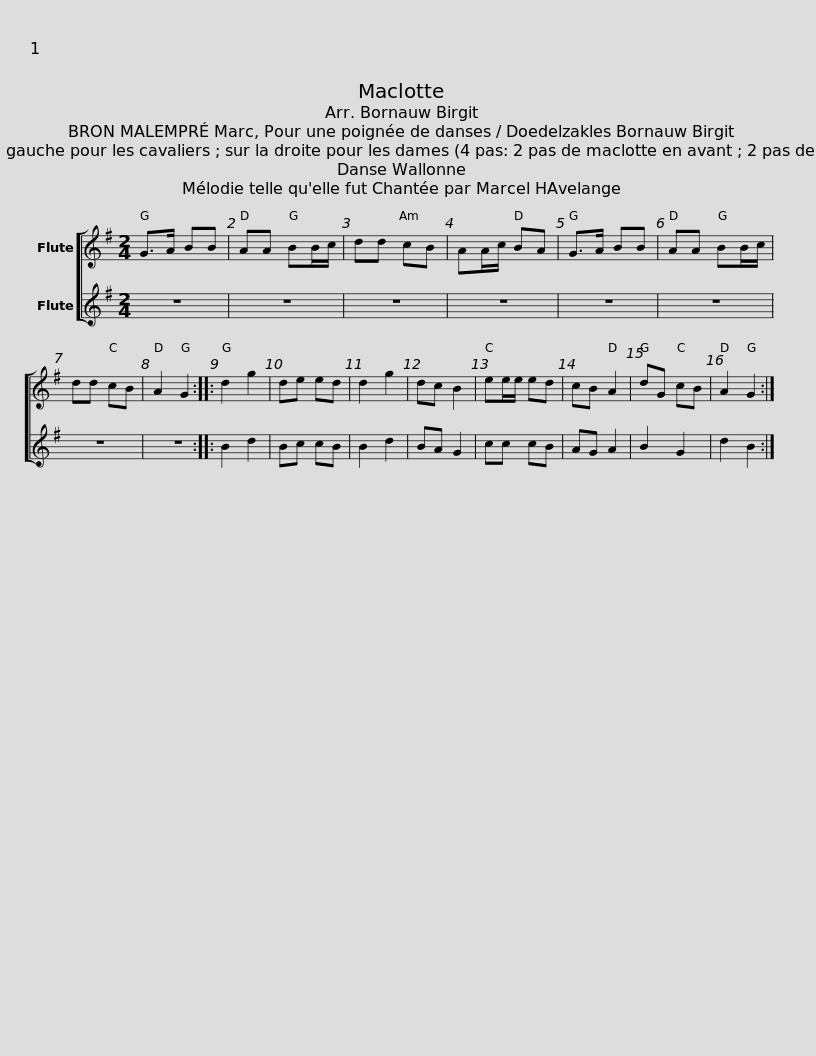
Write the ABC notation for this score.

X:1
%%score [ 1 2 ]
L:1/8
M:2/4
I:linebreak $
K:G
V:1 treble
V:2 treble
V:1
 G>A BB | AA BB/c/ | dd cB | AA/c/ BA | G>A BB | %5
 AA BB/c/ | dd cB | A2 G2 :: d2 g2 | de ed |$ %10
 d2 g2 | dc B2 | ee/e/ ed | cB A2 | dG cB | %15
 A2 G2 :| %16
V:2
 z4 | z4 | z4 | z4 | z4 | %5
 z4 | z4 | z4 :: B2 d2 | Bc cB |$ %10
 B2 d2 | BA G2 | cc cB | AG A2 | B2 G2 | %15
 d2 B2 :| %16
